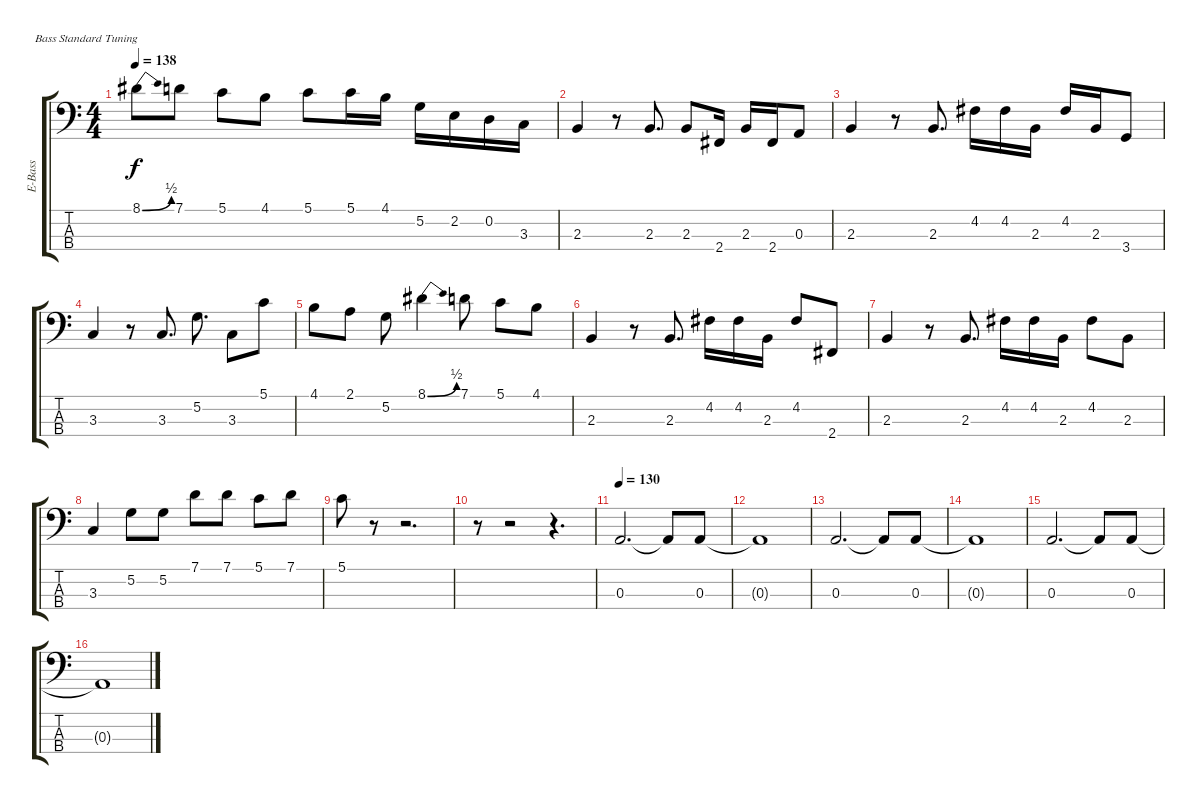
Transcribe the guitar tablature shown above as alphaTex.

\bracketExtendMode groupsimilarinstruments
\otherSystemsTrackNameOrientation horizontal
\track ("Geddy Lee, Bajo" "E-Bass") {instrument electricbassfinger}
\staff {score tabs}
\tuning (G2 D2 A1 E1)
\ts (4 4)
\tempo 138
\clef f4
\ks c
8.1{be (bend 0 0 60 2) acc #}.8{dy f beam Down} 7.1.8{beam Down} 5.1.8{beam Down} 4.1.8{beam Down} 5.1.8{beam Down} 5.1.16{beam Down} 4.1.16{beam Down} 5.2.16{beam Down} 2.2.16{beam Down} 0.2.16{beam Down} 3.3.16{beam Down} |
2.3.4{beam Up} r.8{beam Up} 2.3.8{d beam Up} 2.3.8{beam Up} 2.4{acc #}.16{beam Up} 2.3.16{beam Up} 2.4{acc #}.16{beam Up} 0.3.8{beam Up} |
2.3.4{beam Up} r.8{beam Up} 2.3.8{d beam Up} 4.2{acc #}.16{beam Down} 4.2{acc #}.16{beam Down} 2.3.16{beam Down} 4.2{acc #}.16{beam Up} 2.3.16{beam Up} 3.4.8{beam Up} |
3.3.4{beam Up} r.8{beam Up} 3.3.8{d beam Up} 5.2.8{d beam Down} 3.3.8{beam Down} 5.1.8{beam Down} |
4.1.8{beam Down} 2.1.8{beam Down} 5.2.8{beam Down} 8.1{be (bend 0 0 60 2) acc #}.4{beam Down} 7.1.8{beam Down} 5.1.8{beam Down} 4.1.8{beam Down} |
2.3.4{beam Up} r.8{beam Up} 2.3.8{d beam Up} 4.2{acc #}.16{beam Down} 4.2{acc #}.16{beam Down} 2.3.16{beam Down} 4.2{acc #}.8{beam Up} 2.4{acc #}.8{beam Up} |
2.3.4{beam Up} r.8{beam Up} 2.3.8{d beam Up} 4.2{acc #}.16{beam Down} 4.2{acc #}.16{beam Down} 2.3.16{beam Down} 4.2{acc #}.8{beam Down} 2.3.8{beam Down} |
3.3.4{beam Up} 5.2.8{beam Down} 5.2.8{beam Down} 7.1.8{beam Down} 7.1.8{beam Down} 5.1.8{beam Down} 7.1.8{beam Down} |
5.1.8{beam Down} r.8{beam Down} r.2{d beam Down} |
r.8{beam Down} r.2{beam Down} r.4{d beam Down} |
\tempo 130
0.3.2{d beam Up} 0.3{t}.8{beam Up} 0.3.8{beam Up} |
0.3{t}.1{beam Up} |
0.3.2{d beam Up} 0.3{t}.8{beam Up} 0.3.8{beam Up} |
0.3{t}.1{beam Up} |
0.3.2{d beam Up} 0.3{t}.8{beam Up} 0.3.8{beam Up} |
0.3{t}.1{beam Up}
